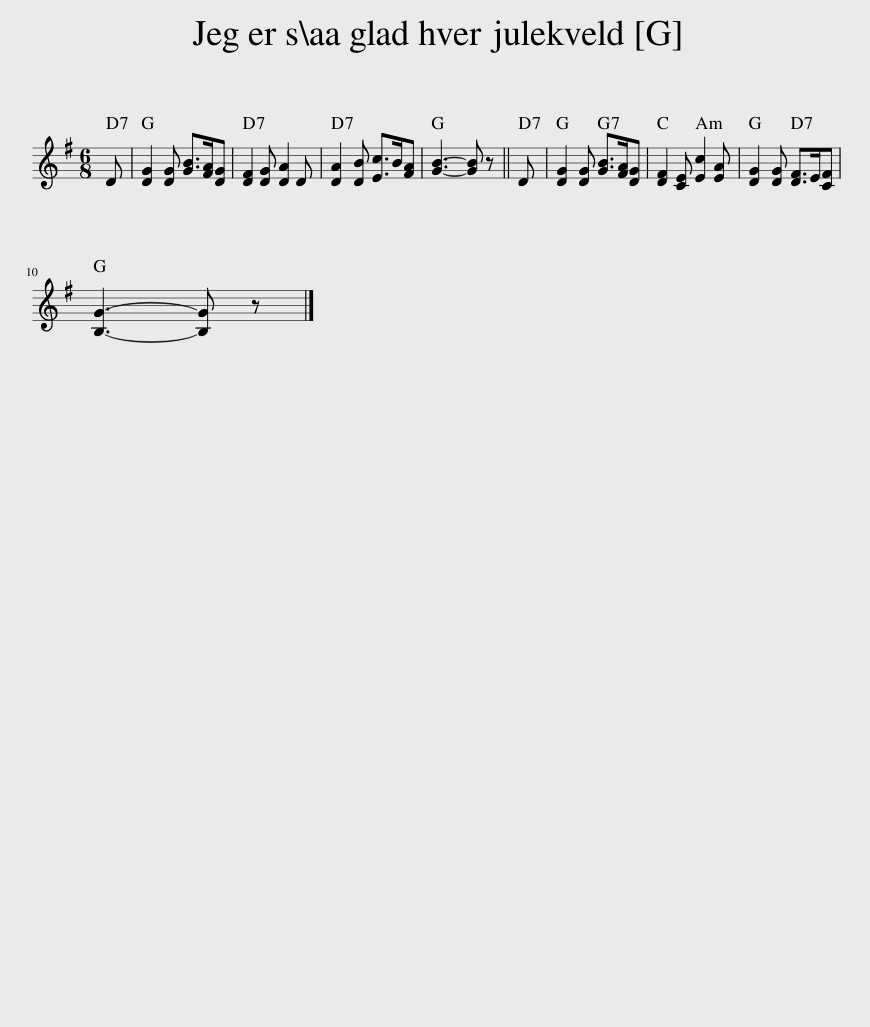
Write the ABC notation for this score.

X:1
L:1/8
M:6/8
I:linebreak $
K:G
V:1 treble
V:1
 D | [DG]2 [DG] [GB]>[FA][DG] | [DF]2 [DG] [DA]2 D | [DA]2 [DB] [Ec]>B[FA] | [GB]3- [GB] z || %5
 D | [DG]2 [DG] [GB]>[FA][DG] | [DF]2 [CE] [Ec]2 [EA] | [DG]2 [DG] [DF]>E[CF] |$ [B,G]3- [B,G] z |] %10
